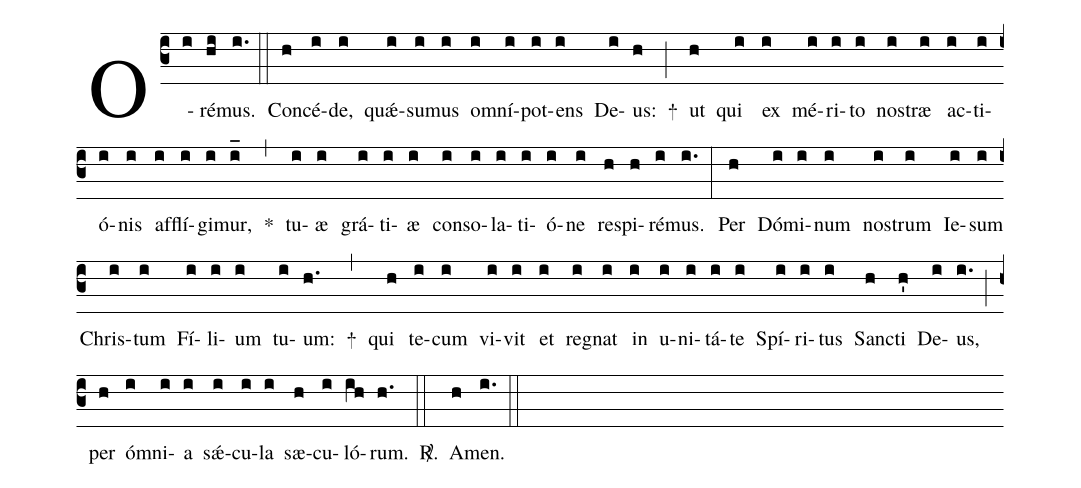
%%
(c3)
O(i)ré(hi)mus.(i.) (::)

Con(h)cé(i)de,(i) quǽ(i)su(i)mus(i) om(i)ní(i)pot(i)ens(i) De(i)us:(h) +(;)
ut(h) qui(i) ex(i) mé(i)ri(i)to(i) nos(i)træ(i) ac(i)ti(i)ó(i)nis(i) af(i)flí(i)gi(i)mur,(i_) *(,)
tu(i)æ(i) grá(i)ti(i)æ(i) con(i)so(i)la(i)ti(i)ó(i)ne(i) re(h)spi(h)ré(i)mus.(i.) (:)

Per(h) Dó(i)mi(i)num(i) nos(i)trum(i) Ie(i)sum(i) Chris(i)tum(i) Fí(i)li(i)um(i) tu(i)um:(h.) +(,)
qui(h) te(i)cum(i) vi(i)vit(i) et(i) reg(i)nat(i) in(i) u(i)ni(i)tá(i)te(i) Spí(i)ri(i)tus(i) San(h)cti(h') De(i)us,(i.) (;)
per(h) óm(i)ni(i)a(i) sǽ(i)cu(i)la(i) sæ(h)cu(i)ló(ih)rum.(h.) <sp>R/</sp>.(::)
A(h)men.(i.) (::)
